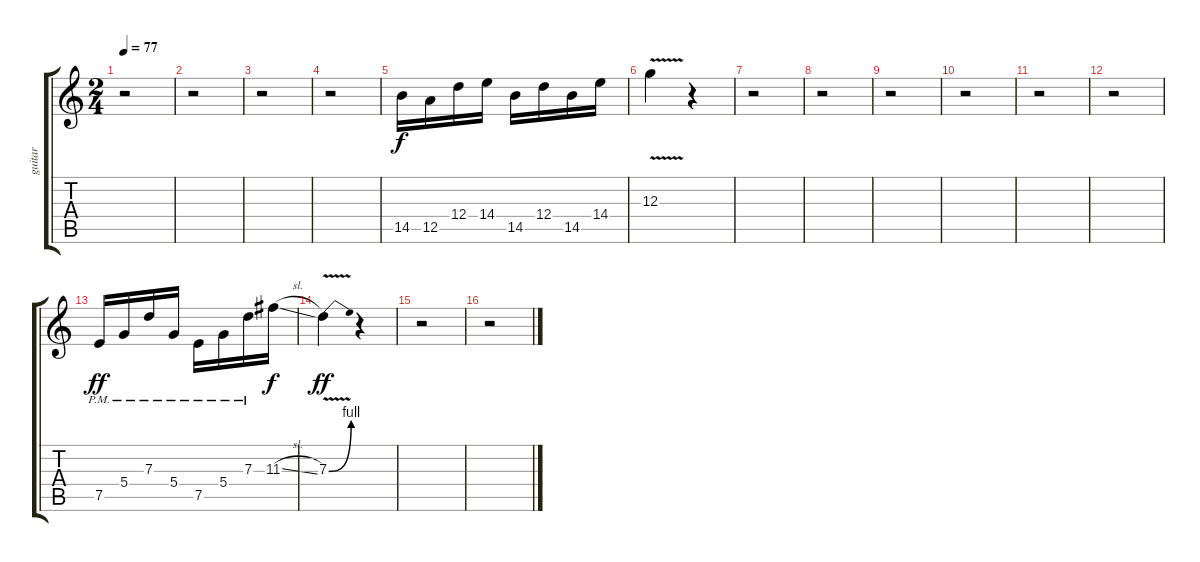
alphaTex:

\track ("guitar    solo   two" "guitar    ") {instrument overdrivenguitar}
\staff {score tabs}
\tuning (E4 B3 G3 D3 A2 E2) {hide}
\ts (2 4)
\tempo 77
\clef g2
\ks c
r.2{dy f} |
r.2 |
r.2 |
r.2 |
14.5.16 12.5.16 12.4.16 14.4.16 14.5.16 12.4.16 14.5.16 14.4.16 |
12.3{v}.4 r.4 |
r.2 |
r.2 |
r.2 |
r.2 |
r.2 |
r.2 |
7.5{pm}.16{dy ff} 5.4{pm}.16 7.3{pm}.16 5.4{pm}.16 7.5{pm}.16 5.4{pm}.16 7.3{pm}.16 11.3{sl}.16{dy f} |
7.3{be (bend 0 0 60 4) v}.4{dy ff} r.4 |
r.2 |
r.2
